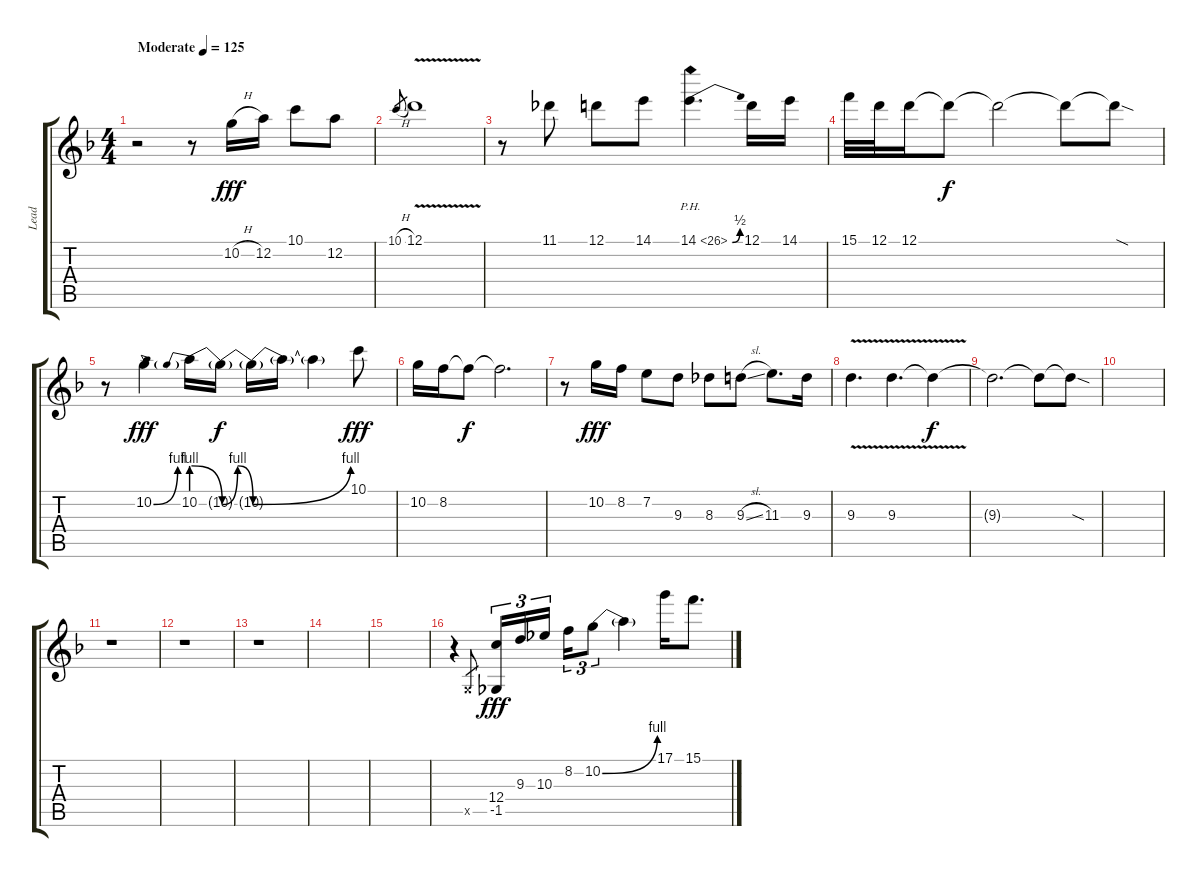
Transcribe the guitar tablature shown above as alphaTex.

\track ("Lead" "Lead") {instrument overdrivenguitar}
\staff {score tabs}
\tuning (D4 A3 F3 C3 G2 C2) {hide}
\ts (4 4)
\tempo (125 "Moderate")
\clef g2
\ks dminor
r.2{dy fff instrument overdrivenguitar} r.8 10.2{h}.16 12.2.16 10.1.8 12.2.8 |
10.1{h}.8{gr} 12.1{v}.1 |
r.8 11.1.8 12.1.8 14.1.8 14.1{be (bend 0 0 60 2) ph 12}.4{d} 12.1.16 14.1.16 |
15.1.32 12.1.32 12.1.16 12.1{t}.8{dy f} 12.1{t}.2 12.1{t}.8 12.1{sod t}.8 |
r.8 10.2{be (bend 0 0 60 4)}.4{dy fff} 10.2{be (prebendrelease 0 4 60 0)}.16 10.2{be (bendrelease 0 0 30 4 30 4 60 0) t}.16{dy f} 10.2{be (bend 0 0 60 4) t}.16 10.2{t}.16 10.2{t}.4 10.1.8{dy fff} |
10.2.16 8.2.16 8.2{t}.8{dy f} 8.2{t}.2{d} |
r.8 10.2.16{dy fff} 8.2.16 7.2.8 9.3.8 8.3.8 9.3{sl}.8 11.3.8{d} 9.3.16 |
9.3{v}.4{d} 9.3{v}.4{d} 9.3{t}.4{dy f} |
9.3{t}.2{d} 9.3{t}.8 9.3{sod t}.8 |
|
r.1 |
r.1 |
r.1 |
|
|
r.4 0.5{x}.8{gr} (12.4 -1.5).16{tu (3 2) dy fff} 9.3.16{tu (3 2)} 10.3.16{tu (3 2) beam splitsecondary} 8.2.16{tu (3 2)} 10.2{be (bend 0 0 60 4)}.8{tu (3 2)} 10.2{t}.4 17.1.16 15.1.8{d}
